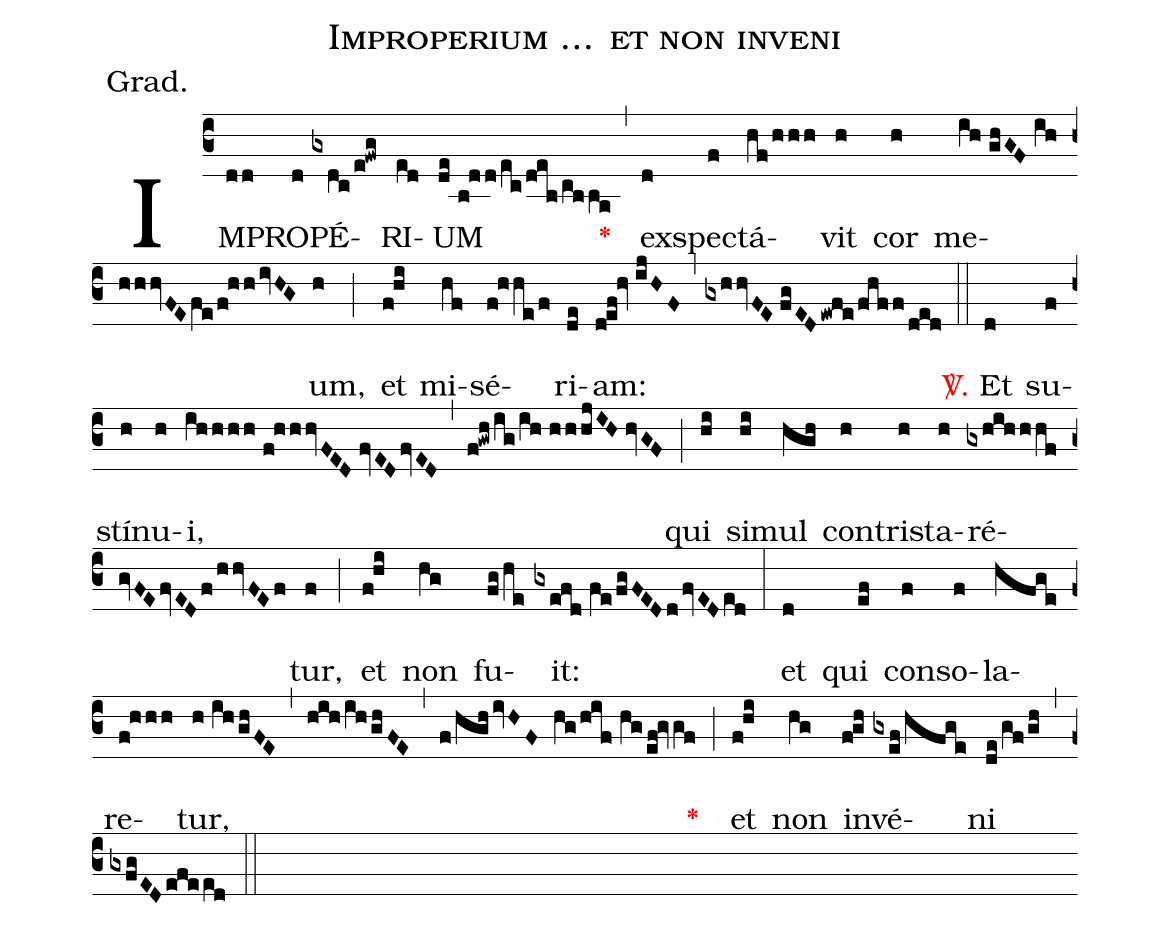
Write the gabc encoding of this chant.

name:Improperium ... et non inveni;
annotation:Grad.;
mode:II.;
office-part:Gradual;
%%
(c3) IM(dd)PRO(d)PÉ(gxdc/e!fwg)RI(ed)UM(de//b!dd/ec/deb/cbba) <v>\red{*}</v>(,) ex(d)spe(f)ctá(hf/hhh)vit(h) cor(h) me(ih//ghGF//ih//hhhvFE/fe/f!hh/ivHG)um,(h) (;) et(f!hi) mi(hf)sé(f!hhe/f)ri(de)am:(d!ef!hv//ijHF) (,) (gxhhvFE//fgED/ewfe/fhff/ded) (::) <v>\red{\Vbar.}</v> Et(d) su(f)stí(h)nu(h)i,(ihhhh//f!hhhvFED//fvED/fvED) (,) (f!gwh/ig/ih//hhhjIH//hvGF) (;) qui(hi) si(hi)mul(hgh) con(h)tri(h)sta(h)ré(gxhihhhf//gvFE/fvED/f/hhvFEf)tur,(f) (;) et(f!hi) non(hg) fu(fg/he)it:(gxefd//fe/fgFEDd/fvED/ed) (:) et(d) qui(ef) con(f)so(f)la(hfge)re(f!hhh)tur,(h//ih/ghFE) (,) (hih/ih/gh/FE) (,) (f/hgh/ivHF hg/hif//hg/ef!gvgf) <v>\red{*}</v>(;) et(f!hi) non(hg) in(f!gh)vé(gxef/hfge)ni(de/gf/gh) (,) (gxfgED/efeed) (::)
